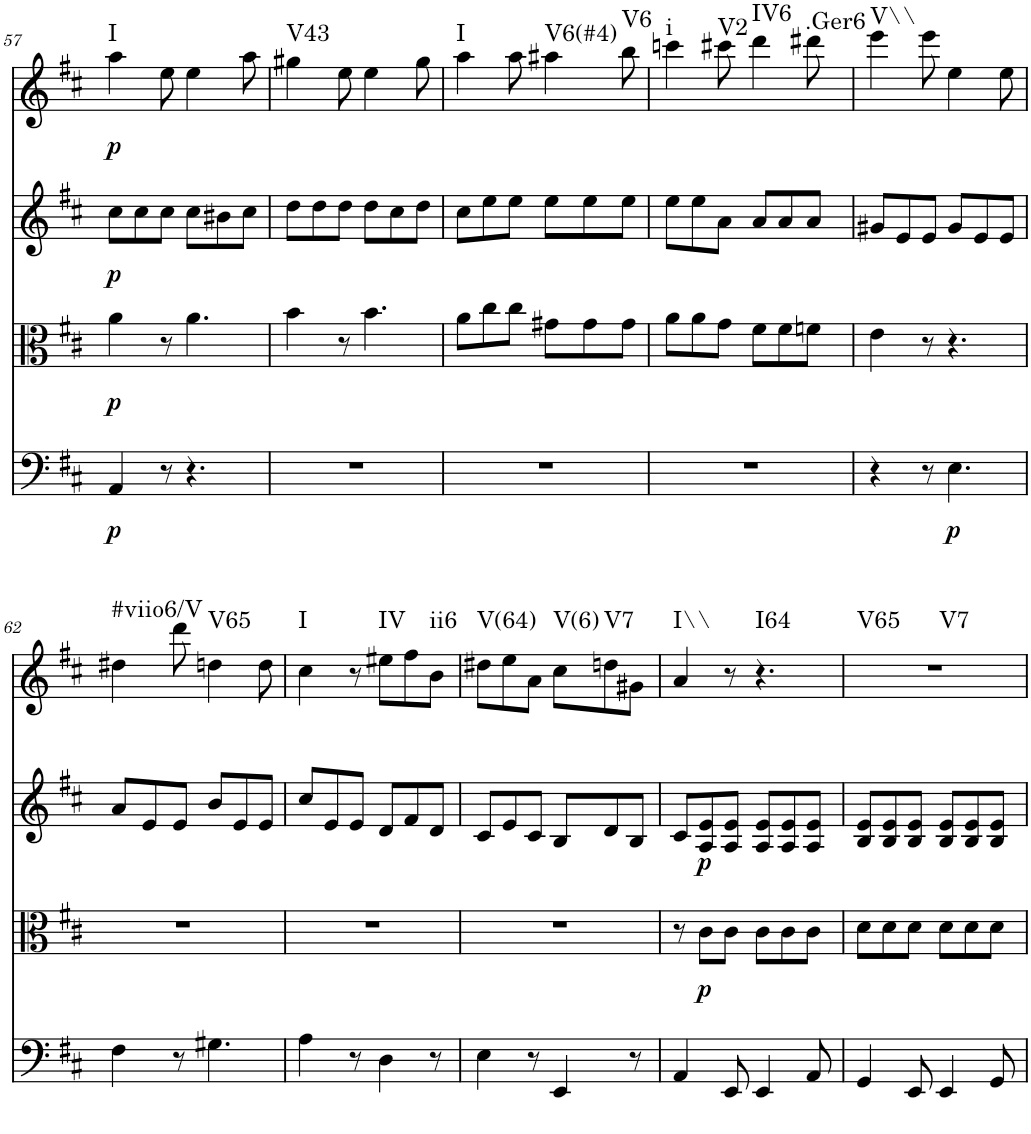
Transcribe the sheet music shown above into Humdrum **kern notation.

**kern	**dynam	**kern	**dynam	**kern	**dynam	**kern	**dynam	**harte
*part4	*part4	*part3	*part3	*part2	*part2	*part1	*part1	*part1
*staff4	*staff4	*staff3	*staff3	*staff2	*staff2	*staff1	*staff1	*
*I"Violoncello	*	*I"Viola	*	*I"Violin II	*	*I"Violin I	*	*
*I'Vc	*	*I'Vla	*	*I'Vln	*	*I'Vln	*	*
!!LO:PB:g=z
*clefF4	*	*clefC3	*	*clefG2	*	*clefG2	*	*
*k[f#c#]	*	*k[f#c#]	*	*k[f#c#]	*	*k[f#c#]	*	*
*M6/8	*	*M6/8	*	*M6/8	*	*M6/8	*	*
=57	=57	=57	=57	=57	=57	=57	=57	=57
!	!LO:DY:b	!	!LO:DY:b	!	!LO:DY:b	!	!LO:DY:b	!LO:H:kt=I
4AA/	p	4a\	p	8cc#\L	p	4aa\	p	N
.	.	.	.	8cc#\	.	.	.	.
8r	.	8r	.	8cc#\J	.	8ee\	.	.
4.r	.	4.a\	.	8cc#\L	.	4ee\	.	.
.	.	.	.	8b#X\	.	.	.	.
.	.	.	.	8cc#\J	.	8aa\	.	.
=58	=58	=58	=58	=58	=58	=58	=58	=58
!	!	!	!	!	!	!	!	!LO:H:kt=V43
2.r	.	4b\	.	8dd\L	.	4gg#X\	.	N
.	.	.	.	8dd\	.	.	.	.
.	.	8r	.	8dd\J	.	8ee\	.	.
.	.	4.b\	.	8dd\L	.	4ee\	.	.
.	.	.	.	8cc#\	.	.	.	.
.	.	.	.	8dd\J	.	8gg#\	.	.
=59	=59	=59	=59	=59	=59	=59	=59	=59
!	!	!	!	!	!	!	!	!LO:H:kt=I
2.r	.	8a\L	.	8cc#\L	.	4aa\	.	N
.	.	8cc#\	.	8ee\	.	.	.	.
.	.	8cc#\J	.	8ee\J	.	8aa\	.	.
!	!	!	!	!	!	!	!	!LO:H:kt=V6(#4)
.	.	8g#X\L	.	8ee\L	.	4aa#X\	.	N
.	.	8g#\	.	8ee\	.	.	.	.
!	!	!	!	!	!	!	!	!LO:H:kt=V6
.	.	8g#\J	.	8ee\J	.	8bb\	.	N
=60	=60	=60	=60	=60	=60	=60	=60	=60
!	!	!	!	!	!	!	!	!LO:H:kt=i
2.r	.	8a\L	.	8ee\L	.	4cccn\	.	N
.	.	8a\	.	8ee\	.	.	.	.
!	!	!	!	!	!	!	!	!LO:H:kt=V2
.	.	8g\J	.	8a\J	.	8ccc#X\	.	N
!	!	!	!	!	!	!	!	!LO:H:kt=IV6
.	.	8f#\L	.	8a/L	.	4ddd\	.	N
.	.	8f#\	.	8a/	.	.	.	.
!	!	!	!	!	!	!	!	!LO:H:kt=.Ger6
.	.	8fn\J	.	8a/J	.	8ddd#X\	.	N
=61	=61	=61	=61	=61	=61	=61	=61	=61
!	!	!	!	!	!	!	!	!LO:H:kt=V\\
4r	.	4e\	.	8g#X/L	.	4eee\	.	N
.	.	.	.	8e/	.	.	.	.
8r	.	8r	.	8e/J	.	8eee\	.	.
!	!LO:DY:b	!	!	!	!	!	!	!
4.E\	p	4.r	.	8g#/L	.	4ee\	.	.
.	.	.	.	8e/	.	.	.	.
.	.	.	.	8e/J	.	8ee\	.	.
!!LO:LB:g=z
=62	=62	=62	=62	=62	=62	=62	=62	=62
!	!	!	!	!	!	!	!	!LO:H:kt=#viio6/V
4F#\	.	2.r	.	8a/L	.	4dd#X\	.	N
.	.	.	.	8e/	.	.	.	.
8r	.	.	.	8e/J	.	8ddd\	.	.
!	!	!	!	!	!	!	!	!LO:H:kt=V65
4.G#X\	.	.	.	8b/L	.	4ddn\	.	N
.	.	.	.	8e/	.	.	.	.
.	.	.	.	8e/J	.	8dd\	.	.
=63	=63	=63	=63	=63	=63	=63	=63	=63
!	!	!	!	!	!	!	!	!LO:H:kt=I
4A\	.	2.r	.	8cc#/L	.	4cc#\	.	N
.	.	.	.	8e/	.	.	.	.
8r	.	.	.	8e/J	.	8r	.	.
!	!	!	!	!	!	!	!	!LO:H:kt=IV
4D\	.	.	.	8d/L	.	8ee#X\L	.	N
.	.	.	.	8f#/	.	8ff#\	.	.
!	!	!	!	!	!	!	!	!LO:H:kt=ii6
8r	.	.	.	8d/J	.	8b\J	.	N
=64	=64	=64	=64	=64	=64	=64	=64	=64
!	!	!	!	!	!	!	!	!LO:H:kt=V(64)
4E\	.	2.r	.	8c#/L	.	8dd#X\L	.	N
.	.	.	.	8e/	.	8ee\	.	.
8r	.	.	.	8c#/J	.	8a\J	.	.
!	!	!	!	!	!	!	!	!LO:H:kt=V(6)
4EE/	.	.	.	8B/L	.	8cc#\L	.	N
!	!	!	!	!	!	!	!	!LO:H:kt=V7
.	.	.	.	8d/	.	8ddn\	.	N
8r	.	.	.	8B/J	.	8g#X\J	.	.
=65	=65	=65	=65	=65	=65	=65	=65	=65
!	!	!	!	!	!	!	!	!LO:H:kt=I\\
4AA/	.	8r	.	8c#/L	.	4a/	.	N
!	!	!	!LO:DY:b	!	!LO:DY:b	!	!	!
.	.	8c#\L	p	8A/ 8e/	p	.	.	.
8EE/	.	8c#\J	.	8A/ 8e/J	.	8r	.	.
!	!	!	!	!	!	!	!	!LO:H:kt=I64
4EE/	.	8c#\L	.	8A/ 8e/L	.	4.r	.	N
.	.	8c#\	.	8A/ 8e/	.	.	.	.
8AA/	.	8c#\J	.	8A/ 8e/J	.	.	.	.
=66	=66	=66	=66	=66	=66	=66	=66	=66
!	!	!	!	!	!	!	!	!LO:H:n=1:kt=V65
!	!	!	!	!	!	!	!	!LO:H:n=2:kt=V7
4GG/	.	8d\L	.	8B/ 8e/L	.	2.r	.	N N
.	.	8d\	.	8B/ 8e/	.	.	.	.
8EE/	.	8d\J	.	8B/ 8e/J	.	.	.	.
4EE/	.	8d\L	.	8B/ 8e/L	.	.	.	.
.	.	8d\	.	8B/ 8e/	.	.	.	.
8GG/	.	8d\J	.	8B/ 8e/J	.	.	.	.
=	=	=	=	=	=	=	=	=
*-	*-	*-	*-	*-	*-	*-	*-	*-
